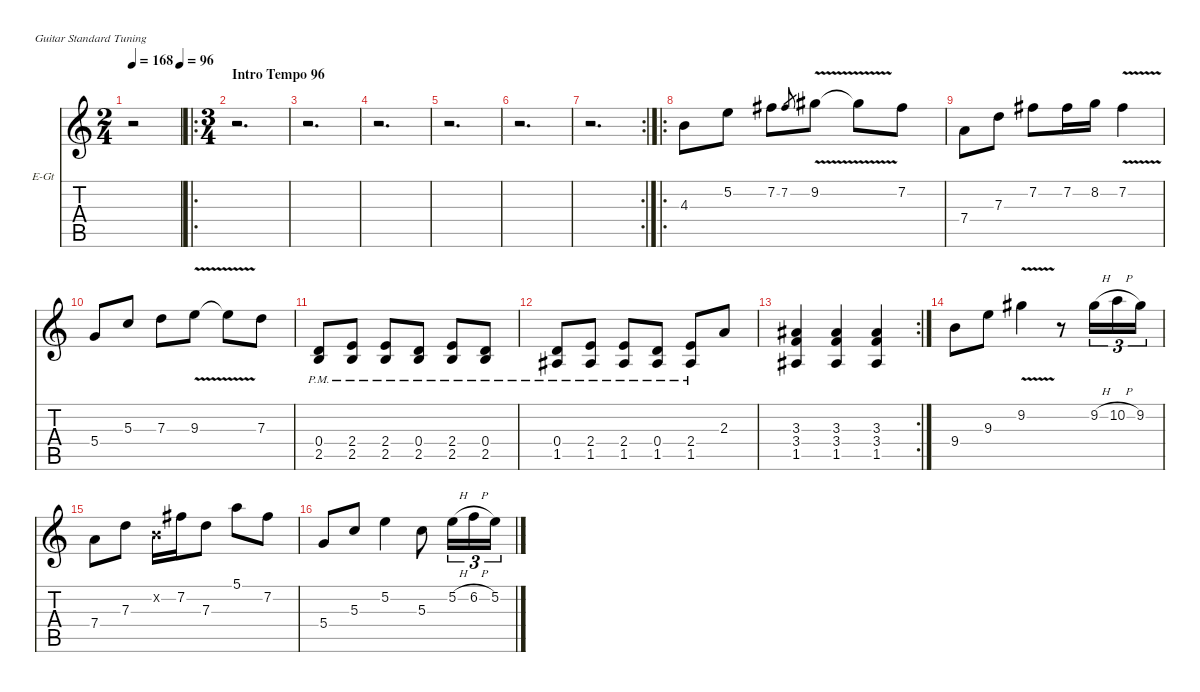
\hideDynamics
\bracketExtendMode nobrackets
\firstSystemTrackNameOrientation horizontal
\otherSystemsTrackNameOrientation horizontal
\track ("Guitar IV" "E-Gt") {instrument distortionguitar}
\staff {score tabs}
\tuning (E4 B3 G3 D3 A2 E2)
\ts (2 4)
\tempo 168
\tempo (96 1)
\clef g2
\ks c
r.2{dy mf instrument distortionguitar} |
\ro
\ts (3 4)
\section ("" "Intro Tempo 96")
r.2{d} |
r.2{d} |
r.2{d} |
r.2{d} |
r.2{d} |
\rc 2
r.2{d} |
\ro
4.3.8 5.2.8 7.2{acc #}.8 7.2{acc #}.8{gr dy mp} 9.2{v acc #}.8{dy mf} 9.2{v t acc #}.8{dy f} 7.2{acc #}.8{dy mf} |
7.4.8 7.3.8 7.2{acc #}.8 7.2{acc #}.16 8.2.16 7.2{v acc #}.4 |
5.4.8 5.3.8 7.3.8 9.3{v}.8 9.3{v t}.8{dy f} 7.3.8{dy mf} |
(0.4{pm} 2.5{pm}).8{dy ff} (2.4{pm} 2.5{pm}).8 (2.4{pm} 2.5{pm}).8 (0.4{pm} 2.5{pm}).8 (2.4{pm} 2.5{pm}).8 (0.4{pm} 2.5{pm}).8 |
(0.4{pm} 1.5{pm acc #}).8 (2.4{pm} 1.5{pm acc #}).8 (2.4{pm} 1.5{pm acc #}).8 (0.4{pm} 1.5{pm acc #}).8 (2.4{pm} 1.5{pm acc #}).8 2.3.8 |
\rc 2
(3.3{acc #} 3.4 1.5{acc #}).4 (3.3{acc #} 3.4 1.5{acc #}).4 (3.3{acc #} 3.4 1.5{acc #}).4 |
9.4.8{dy f} 9.3.8 9.2{v acc #}.4 r.8 9.2{h acc #}.16{tu (3 2)} 10.2{h}.16{tu (3 2)} 9.2{acc #}.16{tu (3 2)} |
7.4.8 7.3.8 0.2{x}.16 7.2{acc #}.16 7.3.8 5.1.8 7.2{acc #}.8 |
5.4.8 5.3.8 5.2.4 5.3.8 5.2{h}.16{tu (3 2)} 6.2{h}.16{tu (3 2)} 5.2.16{tu (3 2)}
